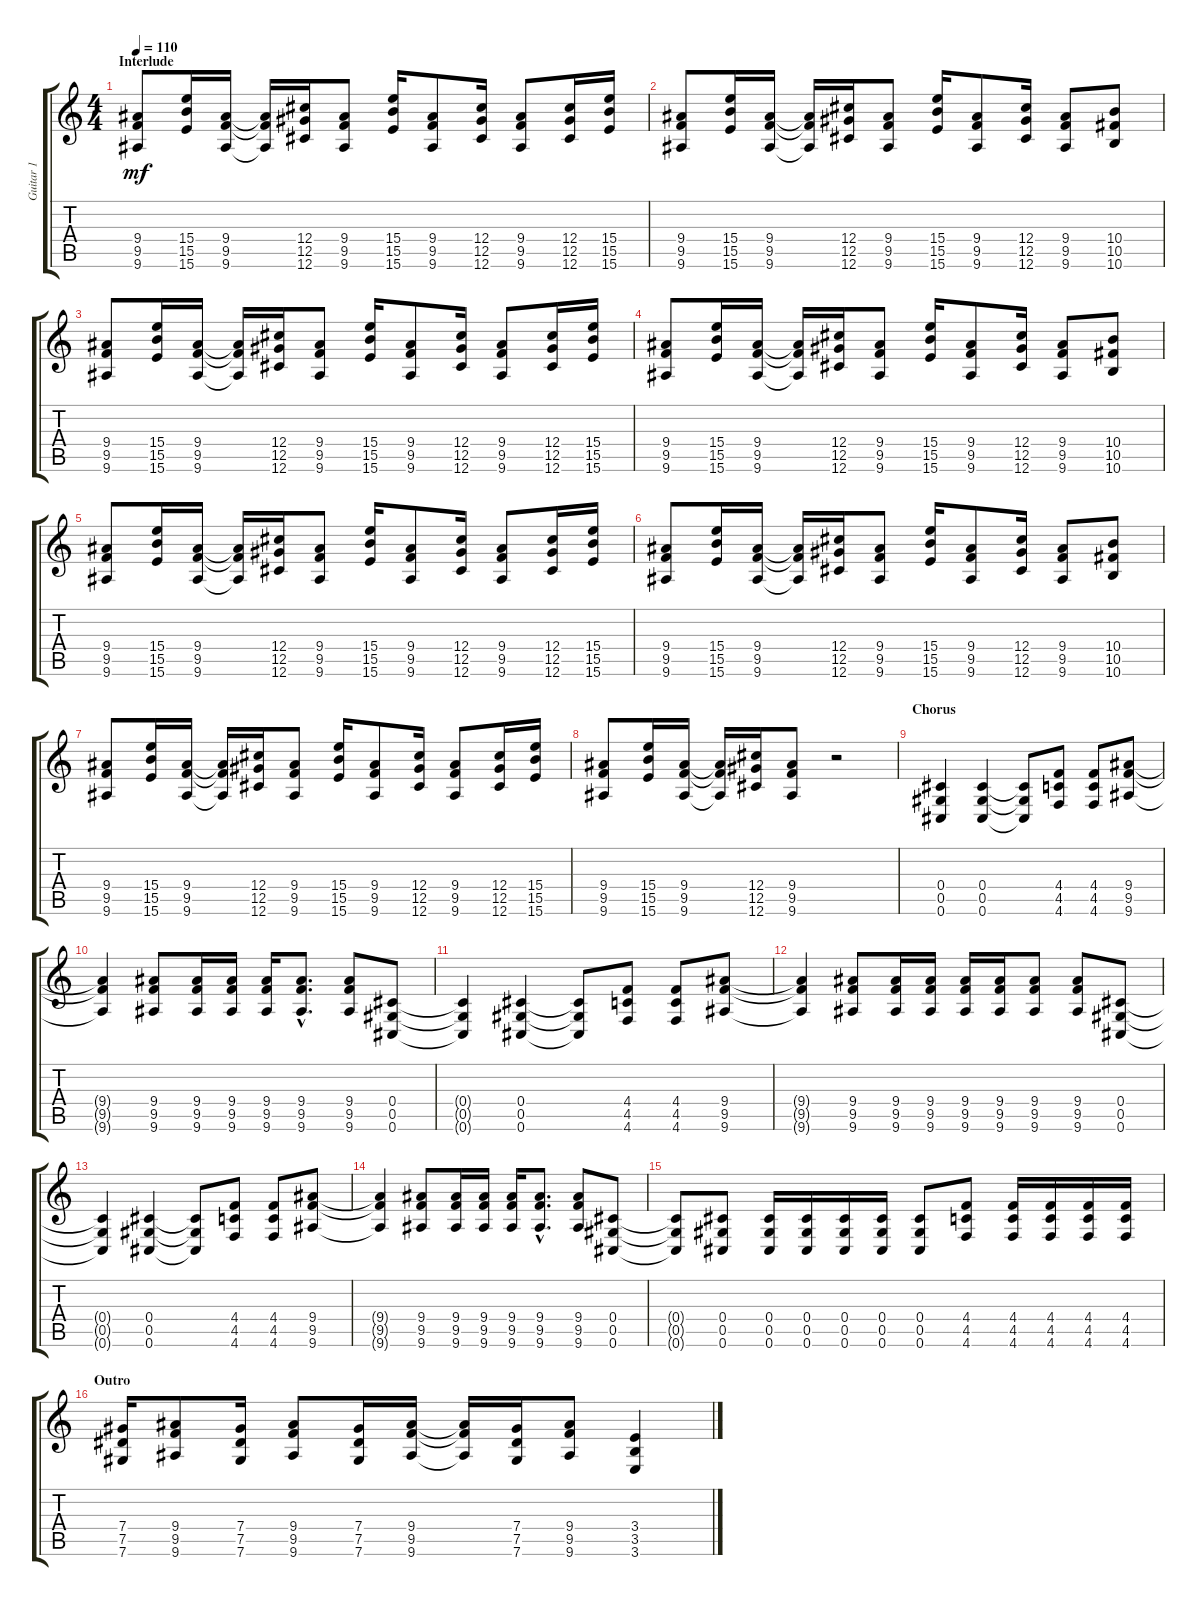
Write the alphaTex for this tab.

\track ("Guitar 1" "Guitar 1") {instrument distortionguitar}
\staff {score tabs}
\tuning (Eb4 Bb3 Gb3 Db3 Ab2 Db2) {hide}
\ts (4 4)
\section ("" "Interlude")
\tempo 110
\clef g2
\ks c
(9.4 9.5 9.6).8{dy mf} (15.4 15.5 15.6).16 (9.4 9.5 9.6).16 (9.4{t} 9.5{t} 9.6{t}).16 (12.4 12.5 12.6).16 (9.4 9.5 9.6).8 (15.4 15.5 15.6).16 (9.4 9.5 9.6).8 (12.4 12.5 12.6).16 (9.4 9.5 9.6).8 (12.4 12.5 12.6).16 (15.4 15.5 15.6).16 |
(9.4 9.5 9.6).8 (15.4 15.5 15.6).16 (9.4 9.5 9.6).16 (9.4{t} 9.5{t} 9.6{t}).16 (12.4 12.5 12.6).16 (9.4 9.5 9.6).8 (15.4 15.5 15.6).16 (9.4 9.5 9.6).8 (12.4 12.5 12.6).16 (9.4 9.5 9.6).8 (10.4 10.5 10.6).8 |
(9.4 9.5 9.6).8 (15.4 15.5 15.6).16 (9.4 9.5 9.6).16 (9.4{t} 9.5{t} 9.6{t}).16 (12.4 12.5 12.6).16 (9.4 9.5 9.6).8 (15.4 15.5 15.6).16 (9.4 9.5 9.6).8 (12.4 12.5 12.6).16 (9.4 9.5 9.6).8 (12.4 12.5 12.6).16 (15.4 15.5 15.6).16 |
(9.4 9.5 9.6).8 (15.4 15.5 15.6).16 (9.4 9.5 9.6).16 (9.4{t} 9.5{t} 9.6{t}).16 (12.4 12.5 12.6).16 (9.4 9.5 9.6).8 (15.4 15.5 15.6).16 (9.4 9.5 9.6).8 (12.4 12.5 12.6).16 (9.4 9.5 9.6).8 (10.4 10.5 10.6).8 |
(9.4 9.5 9.6).8 (15.4 15.5 15.6).16 (9.4 9.5 9.6).16 (9.4{t} 9.5{t} 9.6{t}).16 (12.4 12.5 12.6).16 (9.4 9.5 9.6).8 (15.4 15.5 15.6).16 (9.4 9.5 9.6).8 (12.4 12.5 12.6).16 (9.4 9.5 9.6).8 (12.4 12.5 12.6).16 (15.4 15.5 15.6).16 |
(9.4 9.5 9.6).8 (15.4 15.5 15.6).16 (9.4 9.5 9.6).16 (9.4{t} 9.5{t} 9.6{t}).16 (12.4 12.5 12.6).16 (9.4 9.5 9.6).8 (15.4 15.5 15.6).16 (9.4 9.5 9.6).8 (12.4 12.5 12.6).16 (9.4 9.5 9.6).8 (10.4 10.5 10.6).8 |
(9.4 9.5 9.6).8 (15.4 15.5 15.6).16 (9.4 9.5 9.6).16 (9.4{t} 9.5{t} 9.6{t}).16 (12.4 12.5 12.6).16 (9.4 9.5 9.6).8 (15.4 15.5 15.6).16 (9.4 9.5 9.6).8 (12.4 12.5 12.6).16 (9.4 9.5 9.6).8 (12.4 12.5 12.6).16 (15.4 15.5 15.6).16 |
(9.4 9.5 9.6).8 (15.4 15.5 15.6).16 (9.4 9.5 9.6).16 (9.4{t} 9.5{t} 9.6{t}).16 (12.4 12.5 12.6).16 (9.4 9.5 9.6).8 r.2 |
\section ("" "Chorus")
(0.4 0.5 0.6).4 (0.4 0.5 0.6).4 (0.4{t} 0.5{t} 0.6{t}).8 (4.4 4.5 4.6).8 (4.4 4.5 4.6).8 (9.4 9.5 9.6).8 |
(9.4{t} 9.5{t} 9.6{t}).4 (9.4 9.5 9.6).8 (9.4 9.5 9.6).16 (9.4 9.5 9.6).16 (9.4 9.5 9.6).16 (9.4{hac} 9.5{hac} 9.6{hac}).8{d} (9.4 9.5 9.6).8 (0.4 0.5 0.6).8 |
(0.4{t} 0.5{t} 0.6{t}).4 (0.4 0.5 0.6).4 (0.4{t} 0.5{t} 0.6{t}).8 (4.4 4.5 4.6).8 (4.4 4.5 4.6).8 (9.4 9.5 9.6).8 |
(9.4{t} 9.5{t} 9.6{t}).4 (9.4 9.5 9.6).8 (9.4 9.5 9.6).16 (9.4 9.5 9.6).16 (9.4 9.5 9.6).16 (9.4 9.5 9.6).16 (9.4 9.5 9.6).8 (9.4 9.5 9.6).8 (0.4 0.5 0.6).8 |
(0.4{t} 0.5{t} 0.6{t}).4 (0.4 0.5 0.6).4 (0.4{t} 0.5{t} 0.6{t}).8 (4.4 4.5 4.6).8 (4.4 4.5 4.6).8 (9.4 9.5 9.6).8 |
(9.4{t} 9.5{t} 9.6{t}).4 (9.4 9.5 9.6).8 (9.4 9.5 9.6).16 (9.4 9.5 9.6).16 (9.4 9.5 9.6).16 (9.4{hac} 9.5{hac} 9.6{hac}).8{d} (9.4 9.5 9.6).8 (0.4 0.5 0.6).8 |
(0.4{t} 0.5{t} 0.6{t}).8 (0.4 0.5 0.6).8 (0.4 0.5 0.6).16 (0.4 0.5 0.6).16 (0.4 0.5 0.6).16 (0.4 0.5 0.6).16 (0.4 0.5 0.6).8 (4.4 4.5 4.6).8 (4.4 4.5 4.6).16 (4.4 4.5 4.6).16 (4.4 4.5 4.6).16 (4.4 4.5 4.6).16 |
\section ("" "Outro")
(7.4 7.5 7.6).16 (9.4 9.5 9.6).8 (7.4 7.5 7.6).16 (9.4 9.5 9.6).8 (7.4 7.5 7.6).16 (9.4 9.5 9.6).16 (9.4{t} 9.5{t} 9.6{t}).16 (7.4 7.5 7.6).16 (9.4 9.5 9.6).8 (3.4 3.5 3.6).4
